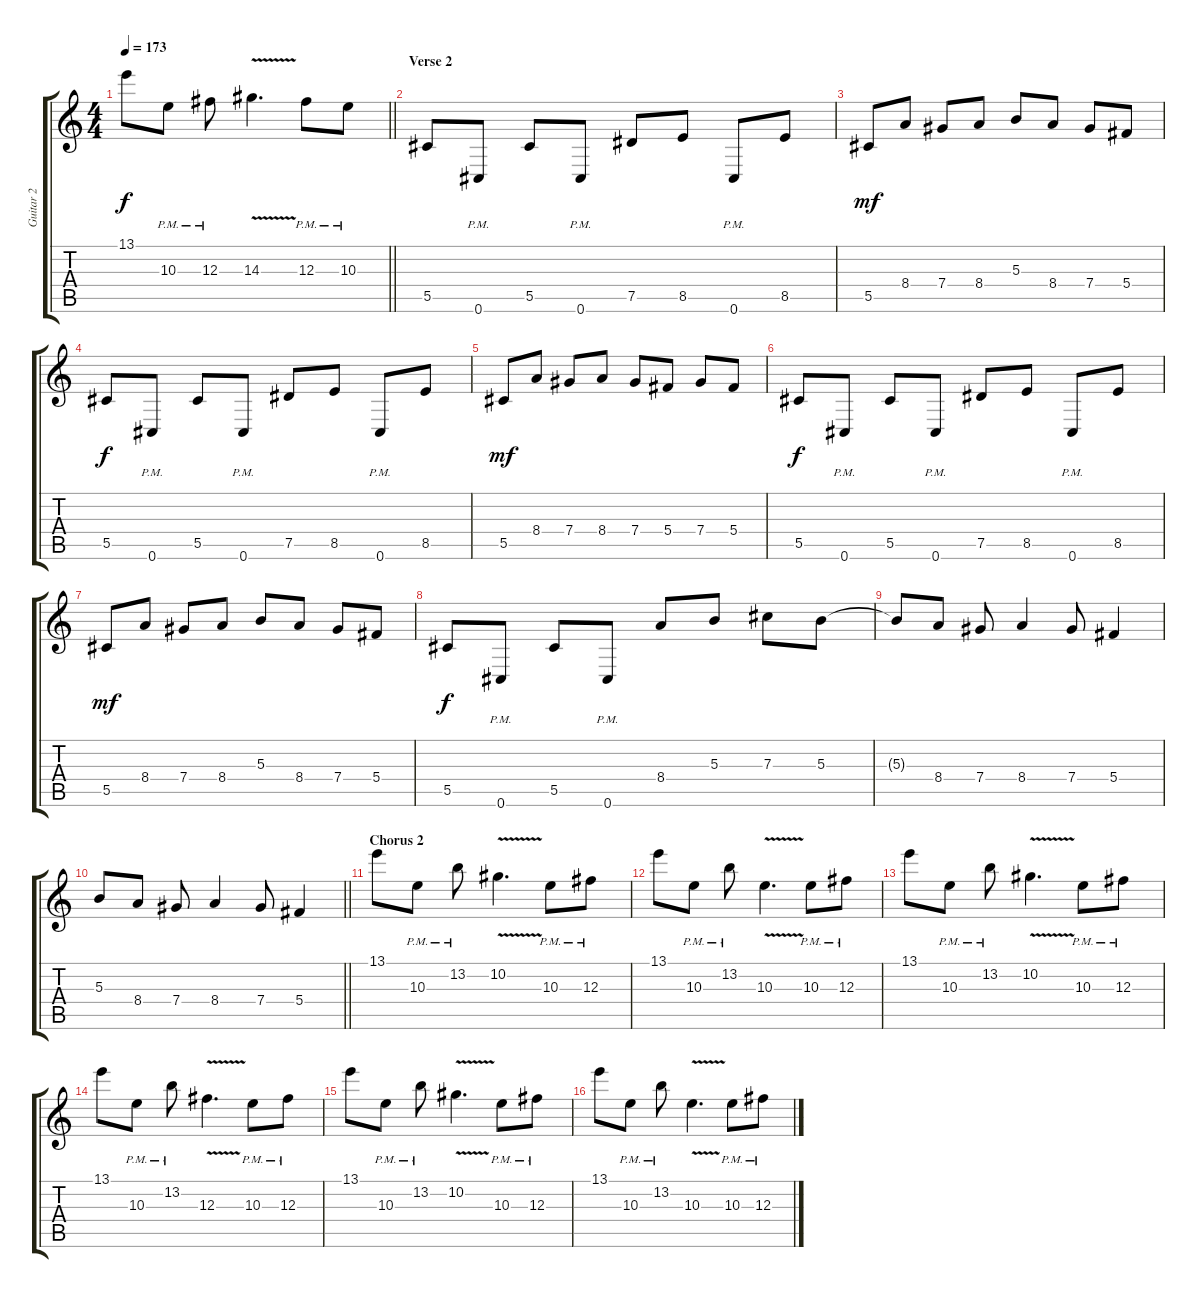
\track ("Guitar 2" "Guitar 2") {instrument distortionguitar}
\staff {score tabs}
\tuning (Eb4 Bb3 Gb3 Db3 Ab2 Db2) {hide}
\ts (4 4)
\tempo 173
\clef g2
\barLineRight lightlight
\ks c
13.1.8{dy f} 10.3{pm}.8 12.3{pm}.8 14.3{v}.4{d} 12.3{pm}.8 10.3{pm}.8 |
\section ("" "Verse 2")
5.5.8 0.6{pm}.8 5.5.8 0.6{pm}.8 7.5.8 8.5.8 0.6{pm}.8 8.5.8 |
5.5.8{dy mf} 8.4.8 7.4.8 8.4.8 5.3.8 8.4.8 7.4.8 5.4.8 |
5.5.8{dy f} 0.6{pm}.8 5.5.8 0.6{pm}.8 7.5.8 8.5.8 0.6{pm}.8 8.5.8 |
5.5.8{dy mf} 8.4.8 7.4.8 8.4.8 7.4.8 5.4.8 7.4.8 5.4.8 |
5.5.8{dy f} 0.6{pm}.8 5.5.8 0.6{pm}.8 7.5.8 8.5.8 0.6{pm}.8 8.5.8 |
5.5.8{dy mf} 8.4.8 7.4.8 8.4.8 5.3.8 8.4.8 7.4.8 5.4.8 |
5.5.8{dy f} 0.6{pm}.8 5.5.8 0.6{pm}.8 8.4.8 5.3.8 7.3.8 5.3.8 |
5.3{t}.8 8.4.8 7.4.8 8.4.4 7.4.8 5.4.4 |
\barLineRight lightlight
5.3.8 8.4.8 7.4.8 8.4.4 7.4.8 5.4.4 |
\section ("" "Chorus 2")
13.1.8{balance 8} 10.3{pm}.8 13.2{pm}.8 10.2{v}.4{d} 10.3{pm}.8 12.3{pm}.8 |
13.1.8 10.3{pm}.8 13.2{pm}.8 10.3{v}.4{d} 10.3{pm}.8 12.3{pm}.8 |
13.1.8 10.3{pm}.8 13.2{pm}.8 10.2{v}.4{d} 10.3{pm}.8 12.3{pm}.8 |
13.1.8 10.3{pm}.8 13.2{pm}.8 12.3{v}.4{d} 10.3{pm}.8 12.3{pm}.8 |
13.1.8 10.3{pm}.8 13.2{pm}.8 10.2{v}.4{d} 10.3{pm}.8 12.3{pm}.8 |
13.1.8 10.3{pm}.8 13.2{pm}.8 10.3{v}.4{d} 10.3{pm}.8 12.3{pm}.8
